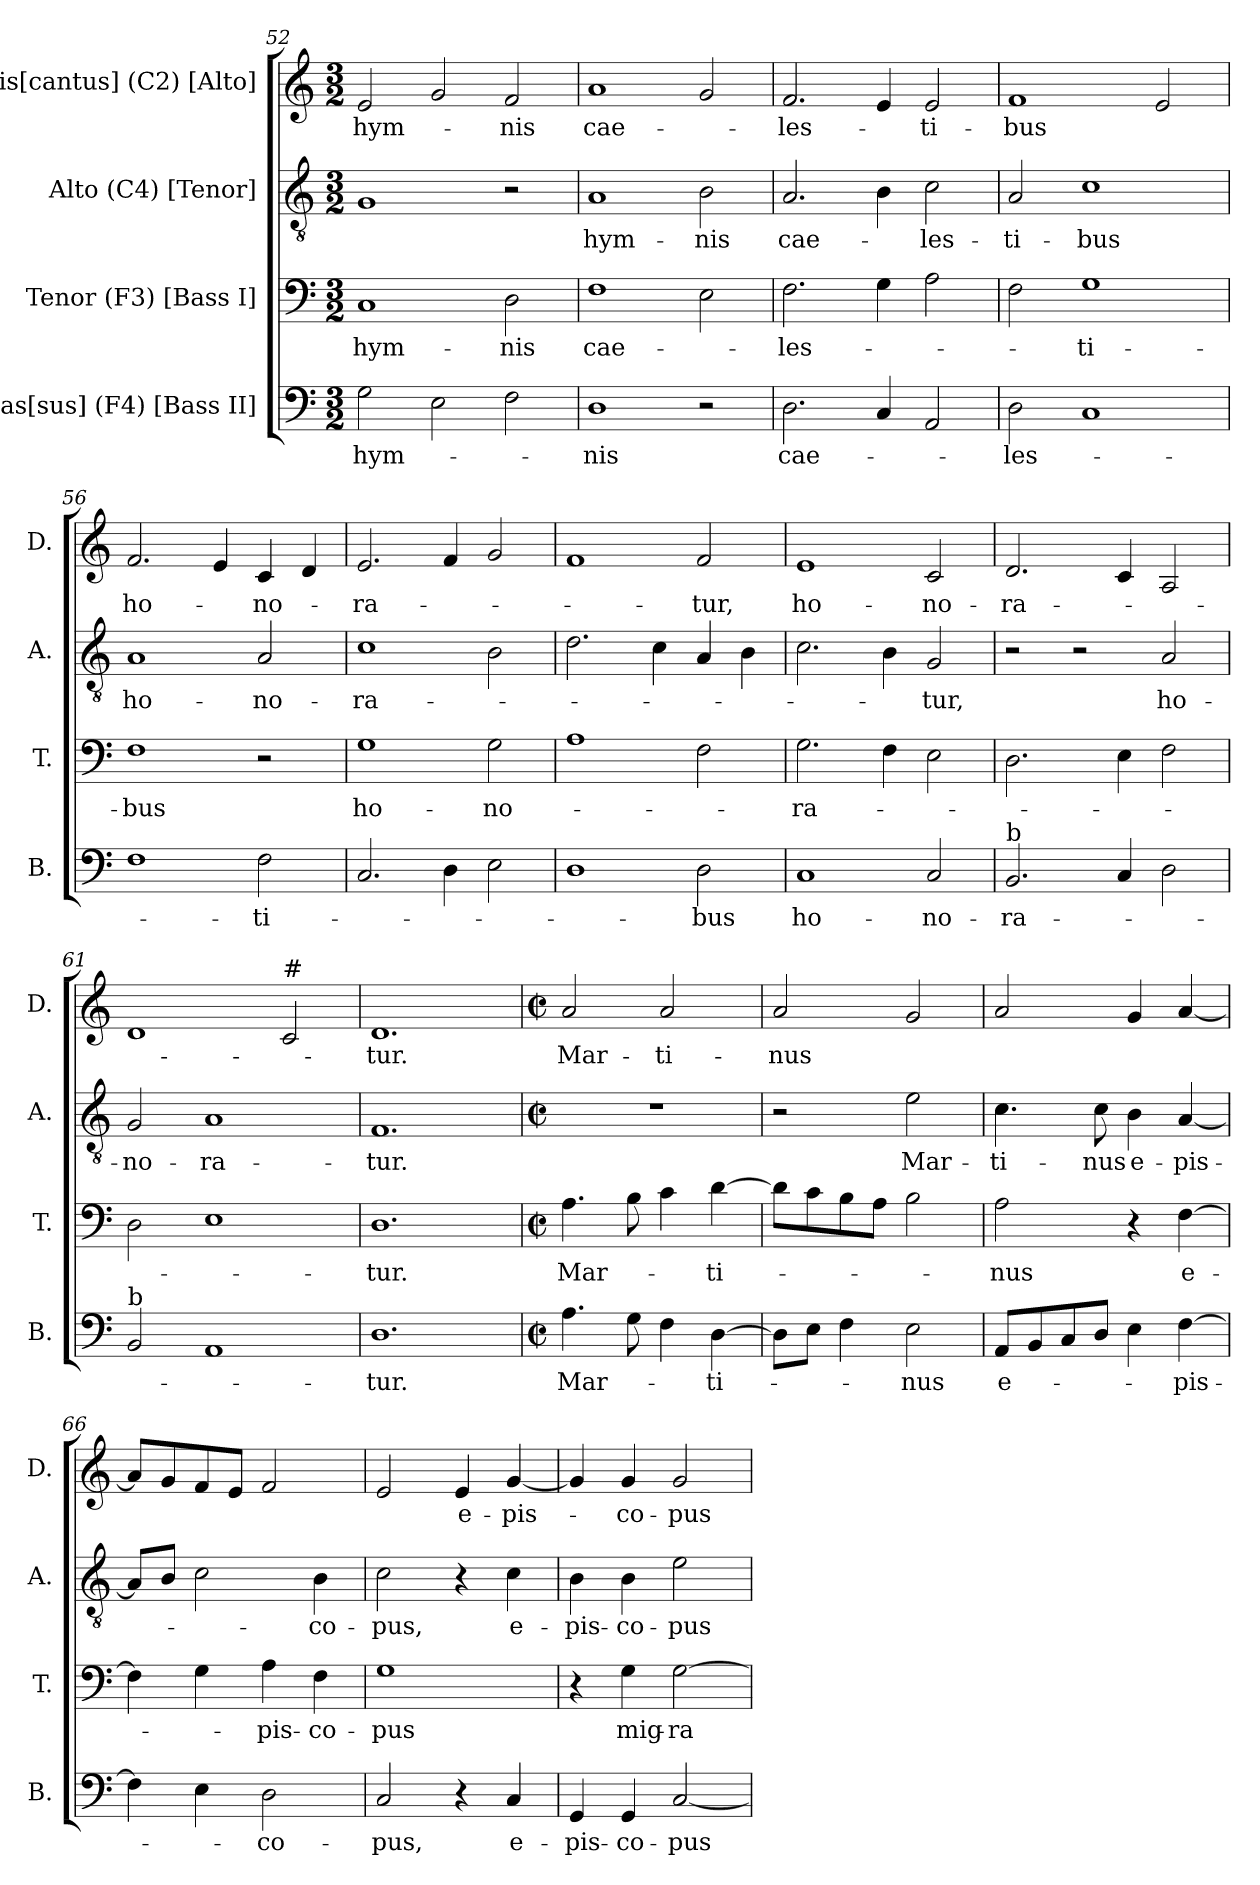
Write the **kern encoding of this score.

**kern	**text	**kern	**text	**kern	**text	**kern	**text
*part4	*part4	*part3	*part3	*part2	*part2	*part1	*part1
*staff4	*staff4	*staff3	*staff3	*staff2	*staff2	*staff1	*staff1
*I"Bas[sus] (F4) [Bass II]	*	*I"Tenor (F3) [Bass I]	*	*I"Alto (C4) [Tenor]	*	*I"Dis[cantus] (C2) [Alto]	*
*I'B.	*	*I'T.	*	*I'A.	*	*I'D.	*
*clefF4	*	*clefF4	*	*clefGv2	*	*clefG2	*
*k[]	*	*k[]	*	*k[]	*	*k[]	*
*C:	*	*C:	*	*C:	*	*C:	*
*M3/2	*	*M3/2	*	*M3/2	*	*M3/2	*
=52	=52	=52	=52	=52	=52	=52	=52
!	!LO:LY:b	!	!LO:LY:b	!	!	!	!LO:LY:b
2G\	hym-	1C	hym-	1G	.	2e/	hym-
2E\	.	.	.	.	.	2g/	.
!	!	!	!LO:LY:b	!	!	!	!LO:LY:b
2F\	.	2D\	-nis	2r	.	2f/	-nis
=53	=53	=53	=53	=53	=53	=53	=53
!	!LO:LY:b	!	!LO:LY:b	!	!LO:LY:b	!	!LO:LY:b
1D	-nis	1F	cae-	1A	hym-	1a	cae-
!	!	!	!	!	!LO:LY:b	!	!
2r	.	2E\	.	2B\	-nis	2g/	.
!!LO:LB:g=z
=54	=54	=54	=54	=54	=54	=54	=54
!	!LO:LY:b	!	!LO:LY:b	!	!LO:LY:b	!	!LO:LY:b
2.D\	cae-	2.F\	-les-	2.A/	cae-	2.f/	-les-
4C/	.	4G\	.	4B\	.	4e/	.
!	!	!	!	!	!LO:LY:b	!	!LO:LY:b
2AA/	.	2A\	.	2c\	-les-	2e/	-ti-
=55	=55	=55	=55	=55	=55	=55	=55
!	!LO:LY:b	!	!	!	!LO:LY:b	!	!LO:LY:b
2D\	-les-	2F\	.	2A/	-ti-	1f	-bus
!	!	!	!LO:LY:b	!	!LO:LY:b	!	!
1C	.	1G	-ti-	1c	-bus	.	.
.	.	.	.	.	.	2e/	.
=56	=56	=56	=56	=56	=56	=56	=56
!	!	!	!LO:LY:b	!	!LO:LY:b	!	!LO:LY:b
1F	.	1F	-bus	1A	ho-	2.f/	ho-
.	.	.	.	.	.	4e/	.
!	!LO:LY:b	!	!	!	!LO:LY:b	!	!LO:LY:b
2F\	-ti-	2r	.	2A/	-no-	4c/	-no-
.	.	.	.	.	.	4d/	.
=57	=57	=57	=57	=57	=57	=57	=57
!	!	!	!LO:LY:b	!	!LO:LY:b	!	!LO:LY:b
2.C/	.	1G	ho-	1c	-ra-	2.e/	-ra-
4D\	.	.	.	.	.	4f/	.
!	!	!	!LO:LY:b	!	!	!	!
2E\	.	2G\	-no-	2B\	.	2g/	.
!!LO:LB:g=z
=58	=58	=58	=58	=58	=58	=58	=58
1D	.	1A	.	2.d\	.	1f	.
.	.	.	.	4c\	.	.	.
!	!LO:LY:b	!	!	!	!	!	!LO:LY:b
2D\	-bus	2F\	.	4A/	.	2f/	-tur,
.	.	.	.	4B\	.	.	.
=59	=59	=59	=59	=59	=59	=59	=59
!	!LO:LY:b	!	!LO:LY:b	!	!	!	!LO:LY:b
1C	ho-	2.G\	-ra-	2.c\	.	1e	ho-
.	.	4F\	.	4B\	.	.	.
!	!LO:LY:b	!	!	!	!LO:LY:b	!	!LO:LY:b
2C/	-no-	2E\	.	2G/	-tur,	2c/	-no-
=60	=60	=60	=60	=60	=60	=60	=60
!LO:TX:a:t=b	!	!	!	!	!	!	!
!	!LO:LY:b	!	!	!	!	!	!LO:LY:b
2.BB/	-ra-	2.D\	.	2r	.	2.d/	-ra-
.	.	.	.	2r	.	.	.
4C/	.	4E\	.	.	.	4c/	.
!	!	!	!	!	!LO:LY:b	!	!
2D\	.	2F\	.	2A/	ho-	2A/	.
=61	=61	=61	=61	=61	=61	=61	=61
!LO:TX:a:t=b	!	!	!	!	!	!	!
!	!	!	!	!	!LO:LY:b	!	!
2BB/	.	2D\	.	2G/	-no-	1d	.
!	!	!	!	!	!LO:LY:b	!	!
1AA	.	1E	.	1A	-ra-	.	.
!	!	!	!	!	!	!LO:TX:a:t=#	!
.	.	.	.	.	.	2c/	.
=62	=62	=62	=62	=62	=62	=62	=62
!	!LO:LY:b	!	!LO:LY:b	!	!LO:LY:b	!	!LO:LY:b
1.D	-tur.	1.D	-tur.	1.F	-tur.	1.d	-tur.
!!LO:PB:g=z
=63	=63	=63	=63	=63	=63	=63	=63
*M2/2	*	*M2/2	*	*M2/2	*	*M2/2	*
*met(c|)	*	*met(c|)	*	*met(c|)	*	*met(c|)	*
!	!LO:LY:b	!	!LO:LY:b	!	!	!	!LO:LY:b
4.A\	Mar-	4.A\	Mar-	1r	.	2a/	Mar-
8G\	.	8B\	.	.	.	.	.
!	!	!	!	!	!	!	!LO:LY:b
4F\	.	4c\	.	.	.	2a/	-ti-
!	!LO:LY:b	!	!LO:LY:b	!	!	!	!
[>4D\	-ti-	[>4d\	-ti-	.	.	.	.
=64	=64	=64	=64	=64	=64	=64	=64
!	!	!	!	!	!	!	!LO:LY:b
8D\L]	.	8d\L]	.	2r	.	2a/	-nus
8E\J	.	8c\	.	.	.	.	.
4F\	.	8B\	.	.	.	.	.
.	.	8A\J	.	.	.	.	.
!	!LO:LY:b	!	!	!	!LO:LY:b	!	!
2E\	-nus	2B\	.	2e\	Mar-	2g/	.
=65	=65	=65	=65	=65	=65	=65	=65
!	!LO:LY:b	!	!LO:LY:b	!	!LO:LY:b	!	!
8AA/L	e-	2A\	-nus	4.c\	-ti-	2a/	.
8BB/	.	.	.	.	.	.	.
8C/	.	.	.	.	.	.	.
!	!	!	!	!	!LO:LY:b	!	!
8D/J	.	.	.	8c\	-nus	.	.
!	!	!	!	!	!LO:LY:b	!	!
4E\	.	4r	.	4B\	e-	4g/	.
!	!LO:LY:b	!	!LO:LY:b	!	!LO:LY:b	!	!
[>4F\	-pis-	[>4F\	e-	[<4A/	-pis-	[<4a/	.
=66	=66	=66	=66	=66	=66	=66	=66
4F\]	.	4F\]	.	8A/L]	.	8a/L]	.
.	.	.	.	8B/J	.	8g/	.
4E\	.	4G\	.	2c\	.	8f/	.
.	.	.	.	.	.	8e/J	.
!	!LO:LY:b	!	!LO:LY:b	!	!	!	!
2D\	-co-	4A\	-pis-	.	.	2f/	.
!	!	!	!LO:LY:b:rj	!	!LO:LY:b	!	!
.	.	4F\	-co-	4B\	-co-	.	.
=67	=67	=67	=67	=67	=67	=67	=67
!	!LO:LY:b	!	!LO:LY:b	!	!LO:LY:b	!	!
2C/	-pus,	1G	-pus	2c\	-pus,	2e/	.
!	!	!	!	!	!	!	!LO:LY:b
4r	.	.	.	4r	.	4e/	e-
!	!LO:LY:b	!	!	!	!LO:LY:b	!	!LO:LY:b
4C/	e-	.	.	4c\	e-	[<4g/	-pis-
=68	=68	=68	=68	=68	=68	=68	=68
!	!LO:LY:b	!	!	!	!LO:LY:b	!	!
4GG/	-pis-	4r	.	4B\	-pis-	4g/]	.
!	!LO:LY:b:rj	!	!LO:LY:b	!	!LO:LY:b	!	!LO:LY:b
4GG/	-co-	4G\	mig-	4B\	-co-	4g/	-co-
!	!LO:LY:b	!	!LO:LY:b:rj	!	!LO:LY:b:rj	!	!LO:LY:b
[<2C/	-pus	[>2G\	-ra-	2e\	-pus	2g/	-pus
=	=	=	=	=	=	=	=
*-	*-	*-	*-	*-	*-	*-	*-
